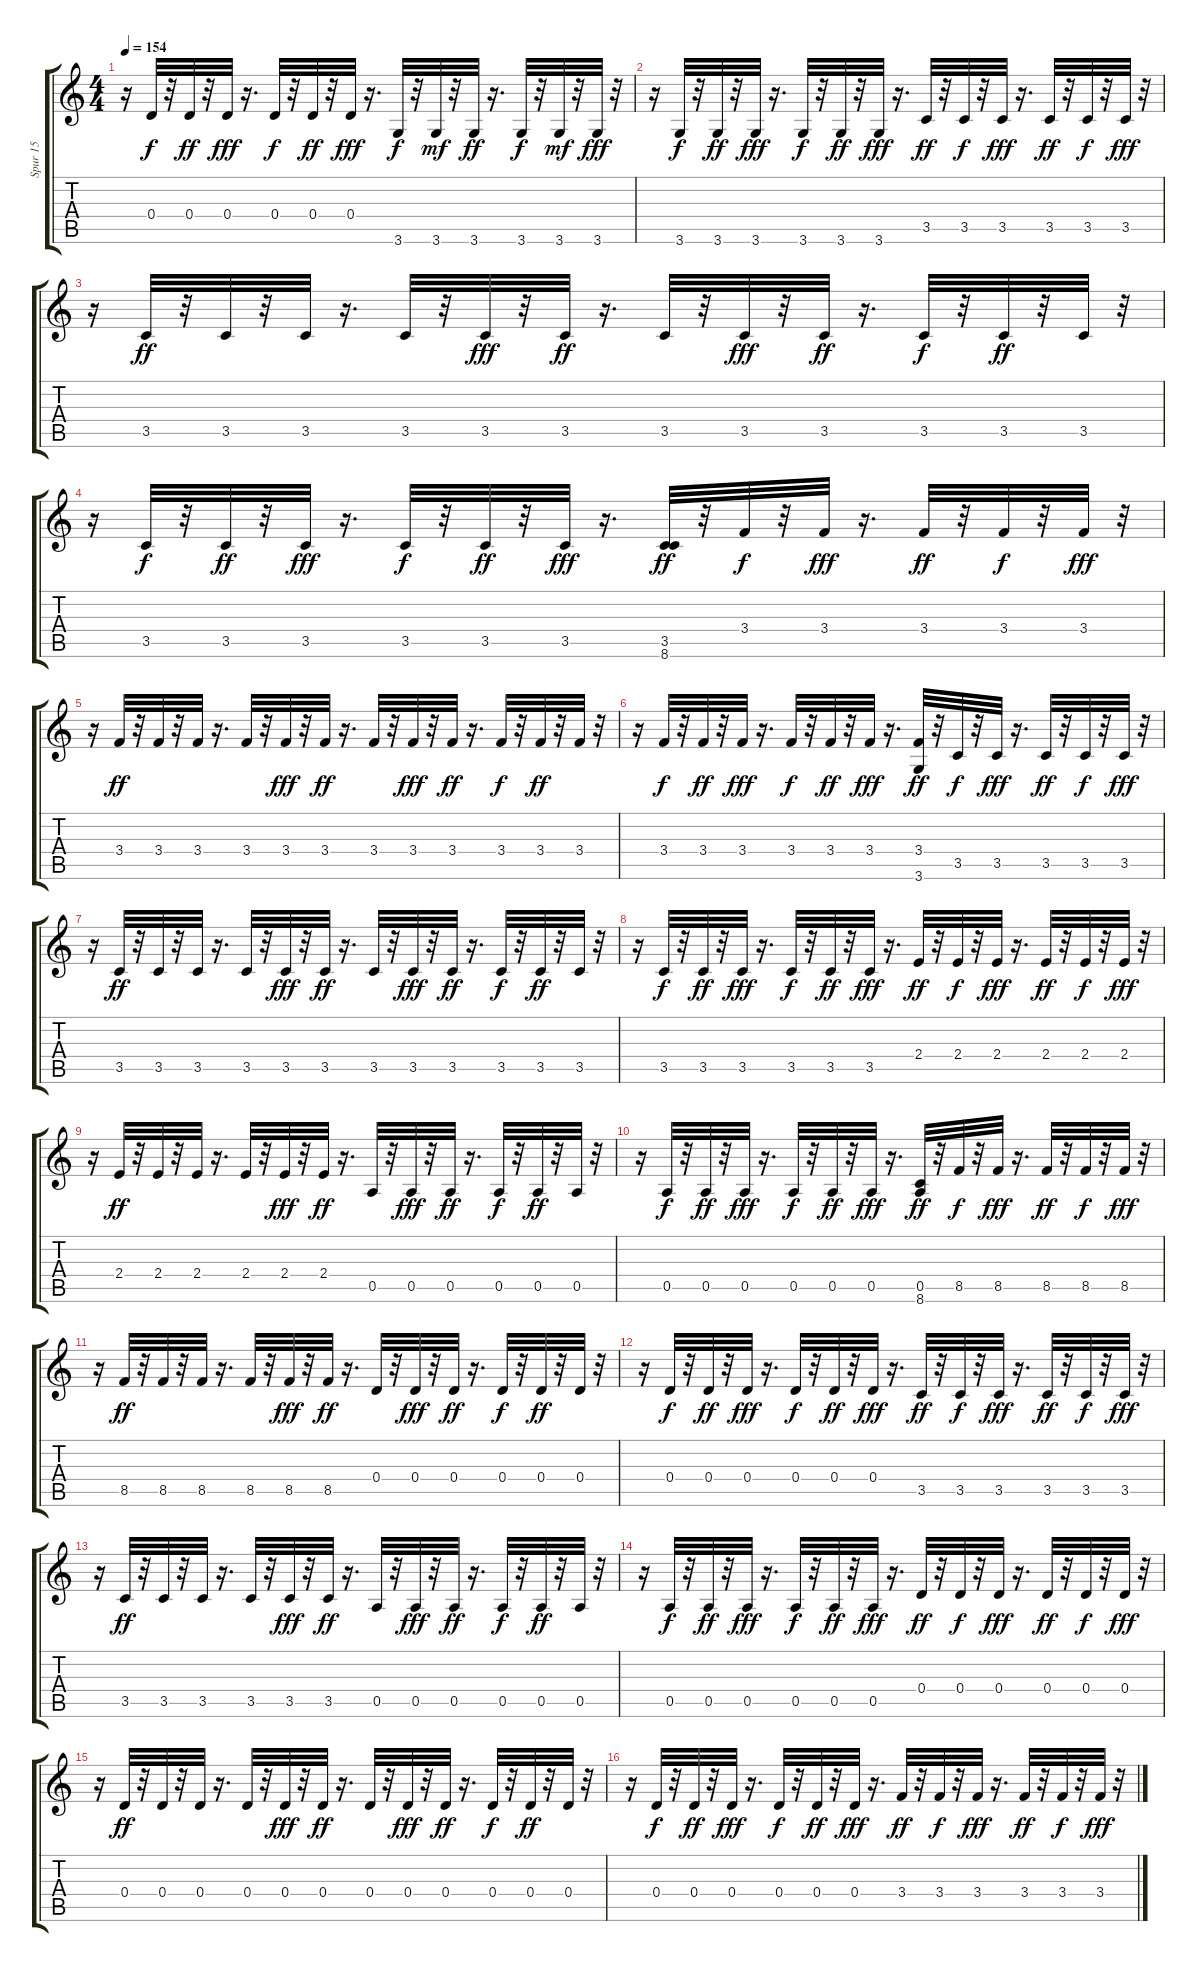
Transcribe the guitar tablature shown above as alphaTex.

\track ("Spur 15" "Spur 15") {instrument electricguitarmuted}
\staff {score tabs}
\tuning (E4 B3 G3 D3 A2 E2) {hide}
\ts (4 4)
\tempo 154
\clef g2
\ks c
r.16{dy ff} 0.4.32{dy f} r.32 0.4.32{dy ff} r.32 0.4.32{dy fff} r.16{d} 0.4.32{dy f} r.32 0.4.32{dy ff} r.32 0.4.32{dy fff} r.16{d} 3.6.32{dy f} r.32 3.6.32{dy mf} r.32 3.6.32{dy ff} r.16{d} 3.6.32{dy f} r.32 3.6.32{dy mf} r.32 3.6.32{dy fff} r.32 |
r.16 3.6.32{dy f} r.32 3.6.32{dy ff} r.32 3.6.32{dy fff} r.16{d} 3.6.32{dy f} r.32 3.6.32{dy ff} r.32 3.6.32{dy fff} r.16{d} 3.5.32{dy ff} r.32 3.5.32{dy f} r.32 3.5.32{dy fff} r.16{d} 3.5.32{dy ff} r.32 3.5.32{dy f} r.32 3.5.32{dy fff} r.32 |
r.16 3.5.32{dy ff} r.32 3.5.32 r.32 3.5.32 r.16{d} 3.5.32 r.32 3.5.32{dy fff} r.32 3.5.32{dy ff} r.16{d} 3.5.32 r.32 3.5.32{dy fff} r.32 3.5.32{dy ff} r.16{d} 3.5.32{dy f} r.32 3.5.32{dy ff} r.32 3.5.32 r.32 |
r.16 3.5.32{dy f} r.32 3.5.32{dy ff} r.32 3.5.32{dy fff} r.16{d} 3.5.32{dy f} r.32 3.5.32{dy ff} r.32 3.5.32{dy fff} r.16{d} (3.5 8.6).32{dy ff} r.32 3.4.32{dy f} r.32 3.4.32{dy fff} r.16{d} 3.4.32{dy ff} r.32 3.4.32{dy f} r.32 3.4.32{dy fff} r.32 |
r.16 3.4.32{dy ff} r.32 3.4.32 r.32 3.4.32 r.16{d} 3.4.32 r.32 3.4.32{dy fff} r.32 3.4.32{dy ff} r.16{d} 3.4.32 r.32 3.4.32{dy fff} r.32 3.4.32{dy ff} r.16{d} 3.4.32{dy f} r.32 3.4.32{dy ff} r.32 3.4.32 r.32 |
r.16 3.4.32{dy f} r.32 3.4.32{dy ff} r.32 3.4.32{dy fff} r.16{d} 3.4.32{dy f} r.32 3.4.32{dy ff} r.32 3.4.32{dy fff} r.16{d} (3.4 3.6).32{dy ff} r.32 3.5.32{dy f} r.32 3.5.32{dy fff} r.16{d} 3.5.32{dy ff} r.32 3.5.32{dy f} r.32 3.5.32{dy fff} r.32 |
r.16 3.5.32{dy ff} r.32 3.5.32 r.32 3.5.32 r.16{d} 3.5.32 r.32 3.5.32{dy fff} r.32 3.5.32{dy ff} r.16{d} 3.5.32 r.32 3.5.32{dy fff} r.32 3.5.32{dy ff} r.16{d} 3.5.32{dy f} r.32 3.5.32{dy ff} r.32 3.5.32 r.32 |
r.16 3.5.32{dy f} r.32 3.5.32{dy ff} r.32 3.5.32{dy fff} r.16{d} 3.5.32{dy f} r.32 3.5.32{dy ff} r.32 3.5.32{dy fff} r.16{d} 2.4.32{dy ff} r.32 2.4.32{dy f} r.32 2.4.32{dy fff} r.16{d} 2.4.32{dy ff} r.32 2.4.32{dy f} r.32 2.4.32{dy fff} r.32 |
r.16 2.4.32{dy ff} r.32 2.4.32 r.32 2.4.32 r.16{d} 2.4.32 r.32 2.4.32{dy fff} r.32 2.4.32{dy ff} r.16{d} 0.5.32 r.32 0.5.32{dy fff} r.32 0.5.32{dy ff} r.16{d} 0.5.32{dy f} r.32 0.5.32{dy ff} r.32 0.5.32 r.32 |
r.16 0.5.32{dy f} r.32 0.5.32{dy ff} r.32 0.5.32{dy fff} r.16{d} 0.5.32{dy f} r.32 0.5.32{dy ff} r.32 0.5.32{dy fff} r.16{d} (0.5 8.6).32{dy ff} r.32 8.5.32{dy f} r.32 8.5.32{dy fff} r.16{d} 8.5.32{dy ff} r.32 8.5.32{dy f} r.32 8.5.32{dy fff} r.32 |
r.16 8.5.32{dy ff} r.32 8.5.32 r.32 8.5.32 r.16{d} 8.5.32 r.32 8.5.32{dy fff} r.32 8.5.32{dy ff} r.16{d} 0.4.32 r.32 0.4.32{dy fff} r.32 0.4.32{dy ff} r.16{d} 0.4.32{dy f} r.32 0.4.32{dy ff} r.32 0.4.32 r.32 |
r.16 0.4.32{dy f} r.32 0.4.32{dy ff} r.32 0.4.32{dy fff} r.16{d} 0.4.32{dy f} r.32 0.4.32{dy ff} r.32 0.4.32{dy fff} r.16{d} 3.5.32{dy ff} r.32 3.5.32{dy f} r.32 3.5.32{dy fff} r.16{d} 3.5.32{dy ff} r.32 3.5.32{dy f} r.32 3.5.32{dy fff} r.32 |
r.16 3.5.32{dy ff} r.32 3.5.32 r.32 3.5.32 r.16{d} 3.5.32 r.32 3.5.32{dy fff} r.32 3.5.32{dy ff} r.16{d} 0.5.32 r.32 0.5.32{dy fff} r.32 0.5.32{dy ff} r.16{d} 0.5.32{dy f} r.32 0.5.32{dy ff} r.32 0.5.32 r.32 |
r.16 0.5.32{dy f} r.32 0.5.32{dy ff} r.32 0.5.32{dy fff} r.16{d} 0.5.32{dy f} r.32 0.5.32{dy ff} r.32 0.5.32{dy fff} r.16{d} 0.4.32{dy ff} r.32 0.4.32{dy f} r.32 0.4.32{dy fff} r.16{d} 0.4.32{dy ff} r.32 0.4.32{dy f} r.32 0.4.32{dy fff} r.32 |
r.16 0.4.32{dy ff} r.32 0.4.32 r.32 0.4.32 r.16{d} 0.4.32 r.32 0.4.32{dy fff} r.32 0.4.32{dy ff} r.16{d} 0.4.32 r.32 0.4.32{dy fff} r.32 0.4.32{dy ff} r.16{d} 0.4.32{dy f} r.32 0.4.32{dy ff} r.32 0.4.32 r.32 |
r.16 0.4.32{dy f} r.32 0.4.32{dy ff} r.32 0.4.32{dy fff} r.16{d} 0.4.32{dy f} r.32 0.4.32{dy ff} r.32 0.4.32{dy fff} r.16{d} 3.4.32{dy ff} r.32 3.4.32{dy f} r.32 3.4.32{dy fff} r.16{d} 3.4.32{dy ff} r.32 3.4.32{dy f} r.32 3.4.32{dy fff} r.32
